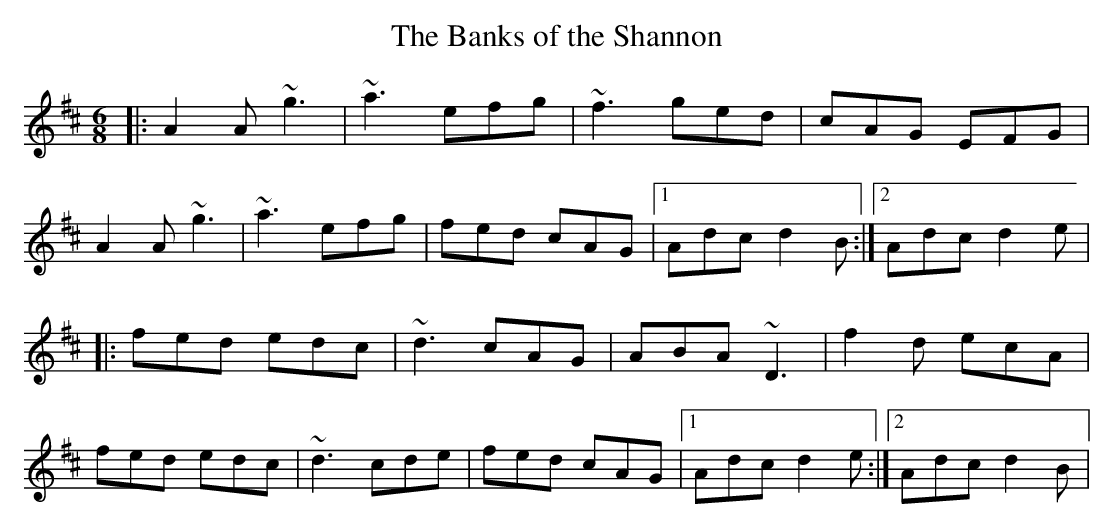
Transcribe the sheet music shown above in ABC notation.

X:1
T:Banks of the Shannon, The
M:6/8
K:D
|: A2A ~g3 | ~a3 efg | ~f3 ged | cAG EFG |
A2A ~g3 | ~a3 efg | fed cAG |1 Adc d2B :|2 Adc d2e |
|: fed edc | ~d3 cAG | ABA ~D3 | f2d ecA |
fed edc | ~d3 cde | fed cAG |1 Adc d2e :|2 Adc d2B |
